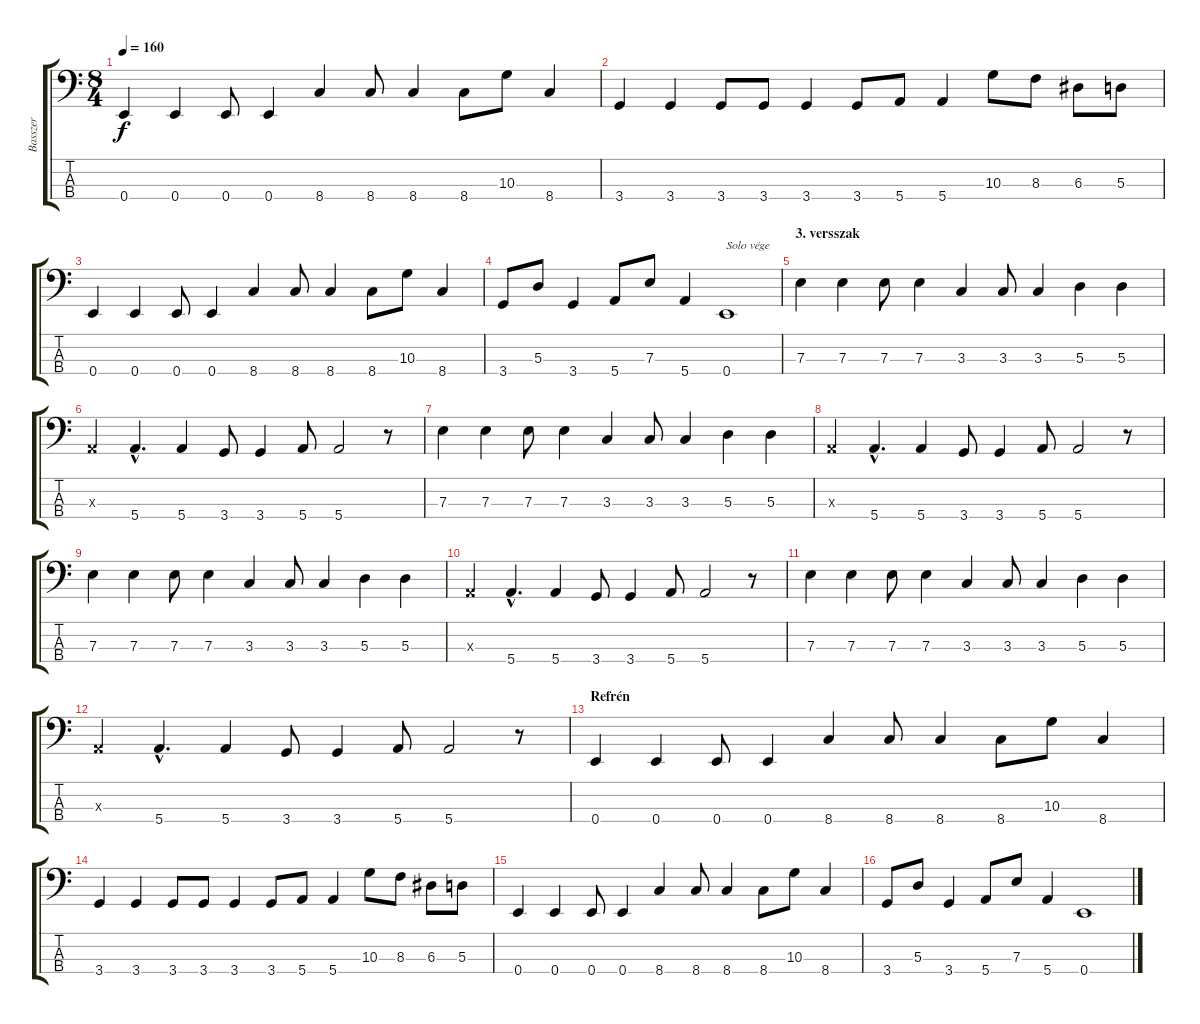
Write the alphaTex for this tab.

\track ("Basszer" "Basszer") {instrument electricbassfinger}
\staff {score tabs}
\tuning (G2 D2 A1 E1) {hide}
\ts (8 4)
\tempo 160
\clef f4
\ks c
0.4.4{dy f} 0.4.4 0.4.8 0.4.4 8.4.4 8.4.8 8.4.4 8.4.8 10.3.8 8.4.4 |
3.4.4 3.4.4 3.4.8 3.4.8 3.4.4 3.4.8 5.4.8 5.4.4 10.3.8 8.3.8 6.3.8 5.3.8 |
0.4.4 0.4.4 0.4.8 0.4.4 8.4.4 8.4.8 8.4.4 8.4.8 10.3.8 8.4.4 |
3.4.8 5.3.8 3.4.4 5.4.8 7.3.8 5.4.4 0.4.1{txt "Solo vége"} |
\section ("" "3. versszak")
7.3.4 7.3.4 7.3.8 7.3.4 3.3.4 3.3.8 3.3.4 5.3.4 5.3.4 |
0.3{x}.4 5.4{hac}.4{d} 5.4.4 3.4.8 3.4.4 5.4.8 5.4.2 r.8 |
7.3.4 7.3.4 7.3.8 7.3.4 3.3.4 3.3.8 3.3.4 5.3.4 5.3.4 |
0.3{x}.4 5.4{hac}.4{d} 5.4.4 3.4.8 3.4.4 5.4.8 5.4.2 r.8 |
7.3.4 7.3.4 7.3.8 7.3.4 3.3.4 3.3.8 3.3.4 5.3.4 5.3.4 |
0.3{x}.4 5.4{hac}.4{d} 5.4.4 3.4.8 3.4.4 5.4.8 5.4.2 r.8 |
7.3.4 7.3.4 7.3.8 7.3.4 3.3.4 3.3.8 3.3.4 5.3.4 5.3.4 |
0.3{x}.4 5.4{hac}.4{d} 5.4.4 3.4.8 3.4.4 5.4.8 5.4.2 r.8 |
\section ("" "Refrén")
0.4.4 0.4.4 0.4.8 0.4.4 8.4.4 8.4.8 8.4.4 8.4.8 10.3.8 8.4.4 |
3.4.4 3.4.4 3.4.8 3.4.8 3.4.4 3.4.8 5.4.8 5.4.4 10.3.8 8.3.8 6.3.8 5.3.8 |
0.4.4 0.4.4 0.4.8 0.4.4 8.4.4 8.4.8 8.4.4 8.4.8 10.3.8 8.4.4 |
3.4.8 5.3.8 3.4.4 5.4.8 7.3.8 5.4.4 0.4.1
